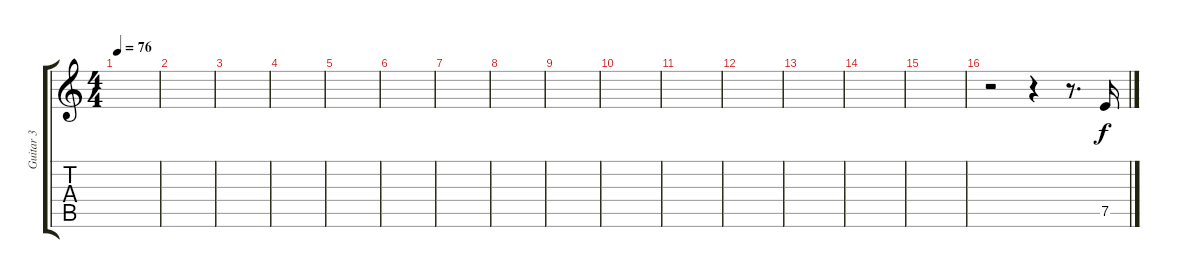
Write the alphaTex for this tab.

\track ("Guitar 3" "Guitar 3") {instrument distortionguitar}
\staff {score tabs}
\tuning (E4 B3 G3 D3 A2 D2) {hide}
\ts (4 4)
\tempo 76
\clef g2
\ks c
|
|
|
|
|
|
|
|
|
|
|
|
|
|
|
r.2 r.4 r.8{d} 7.5.16
